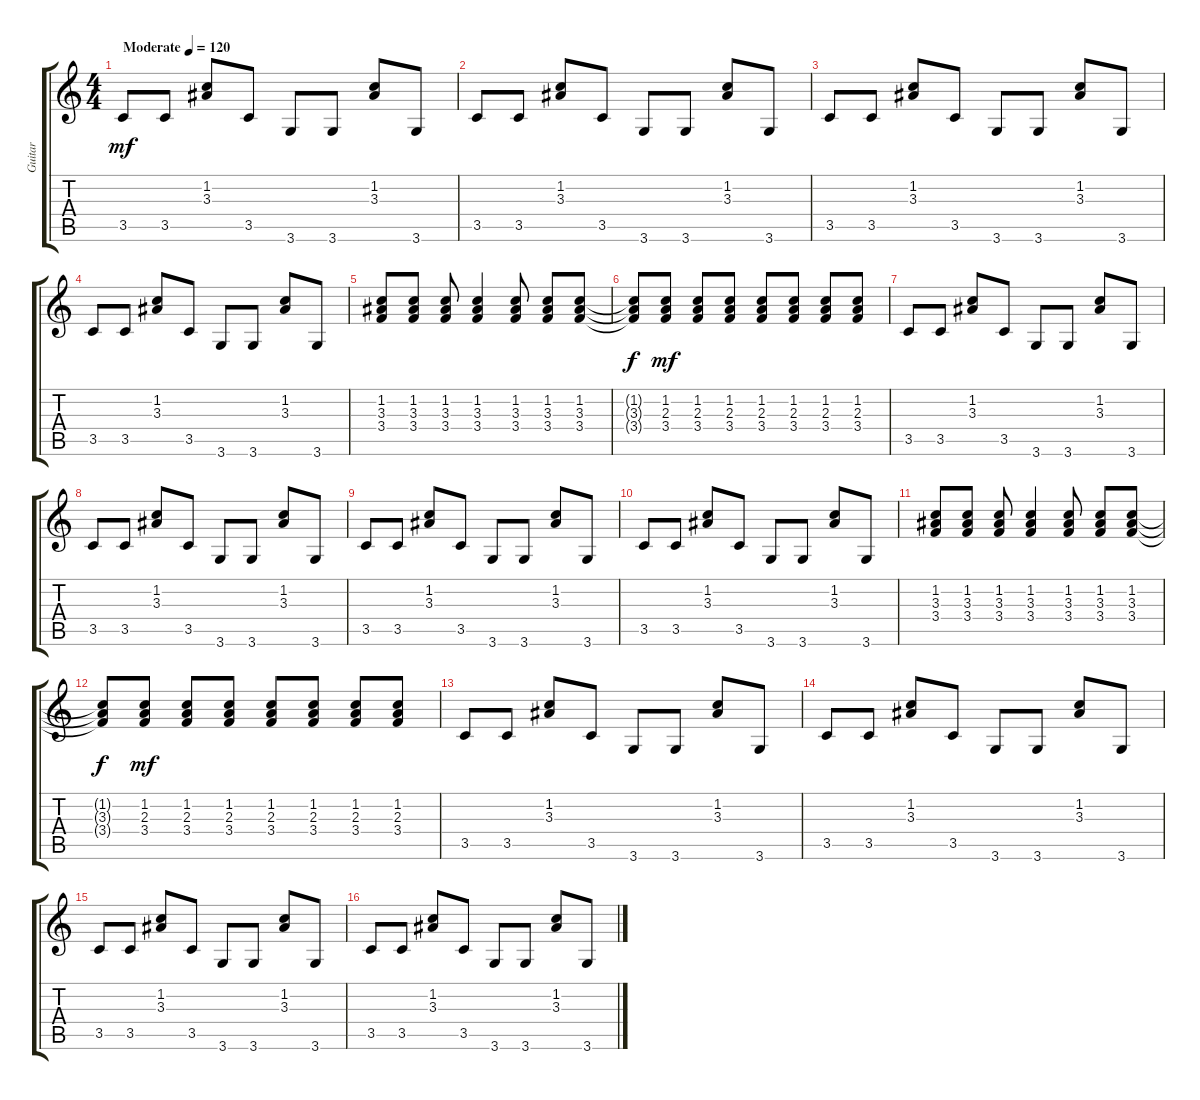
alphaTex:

\track ("Guitar" "Guitar") {instrument acousticguitarsteel}
\staff {score tabs}
\tuning (E4 B3 G3 D3 A2 E2) {hide}
\ts (4 4)
\tempo (120 "Moderate")
\clef g2
\ks c
3.5.8{dy mf instrument acousticguitarsteel} 3.5.8 (1.2 3.3).8 3.5.8 3.6.8 3.6.8 (1.2 3.3).8 3.6.8 |
3.5.8 3.5.8 (1.2 3.3).8 3.5.8 3.6.8 3.6.8 (1.2 3.3).8 3.6.8 |
3.5.8 3.5.8 (1.2 3.3).8 3.5.8 3.6.8 3.6.8 (1.2 3.3).8 3.6.8 |
3.5.8 3.5.8 (1.2 3.3).8 3.5.8 3.6.8 3.6.8 (1.2 3.3).8 3.6.8 |
(1.2 3.3 3.4).8 (1.2 3.3 3.4).8 (1.2 3.3 3.4).8 (1.2 3.3 3.4).4 (1.2 3.3 3.4).8 (1.2 3.3 3.4).8 (1.2 3.3 3.4).8 |
(1.2{t} 3.3{t} 3.4{t}).8{dy f} (1.2 2.3 3.4).8{dy mf} (1.2 2.3 3.4).8 (1.2 2.3 3.4).8 (1.2 2.3 3.4).8 (1.2 2.3 3.4).8 (1.2 2.3 3.4).8 (1.2 2.3 3.4).8 |
3.5.8 3.5.8 (1.2 3.3).8 3.5.8 3.6.8 3.6.8 (1.2 3.3).8 3.6.8 |
3.5.8 3.5.8 (1.2 3.3).8 3.5.8 3.6.8 3.6.8 (1.2 3.3).8 3.6.8 |
3.5.8 3.5.8 (1.2 3.3).8 3.5.8 3.6.8 3.6.8 (1.2 3.3).8 3.6.8 |
3.5.8 3.5.8 (1.2 3.3).8 3.5.8 3.6.8 3.6.8 (1.2 3.3).8 3.6.8 |
(1.2 3.3 3.4).8 (1.2 3.3 3.4).8 (1.2 3.3 3.4).8 (1.2 3.3 3.4).4 (1.2 3.3 3.4).8 (1.2 3.3 3.4).8 (1.2 3.3 3.4).8 |
(1.2{t} 3.3{t} 3.4{t}).8{dy f} (1.2 2.3 3.4).8{dy mf} (1.2 2.3 3.4).8 (1.2 2.3 3.4).8 (1.2 2.3 3.4).8 (1.2 2.3 3.4).8 (1.2 2.3 3.4).8 (1.2 2.3 3.4).8 |
3.5.8 3.5.8 (1.2 3.3).8 3.5.8 3.6.8 3.6.8 (1.2 3.3).8 3.6.8 |
3.5.8 3.5.8 (1.2 3.3).8 3.5.8 3.6.8 3.6.8 (1.2 3.3).8 3.6.8 |
3.5.8 3.5.8 (1.2 3.3).8 3.5.8 3.6.8 3.6.8 (1.2 3.3).8 3.6.8 |
3.5.8 3.5.8 (1.2 3.3).8 3.5.8 3.6.8 3.6.8 (1.2 3.3).8 3.6.8
